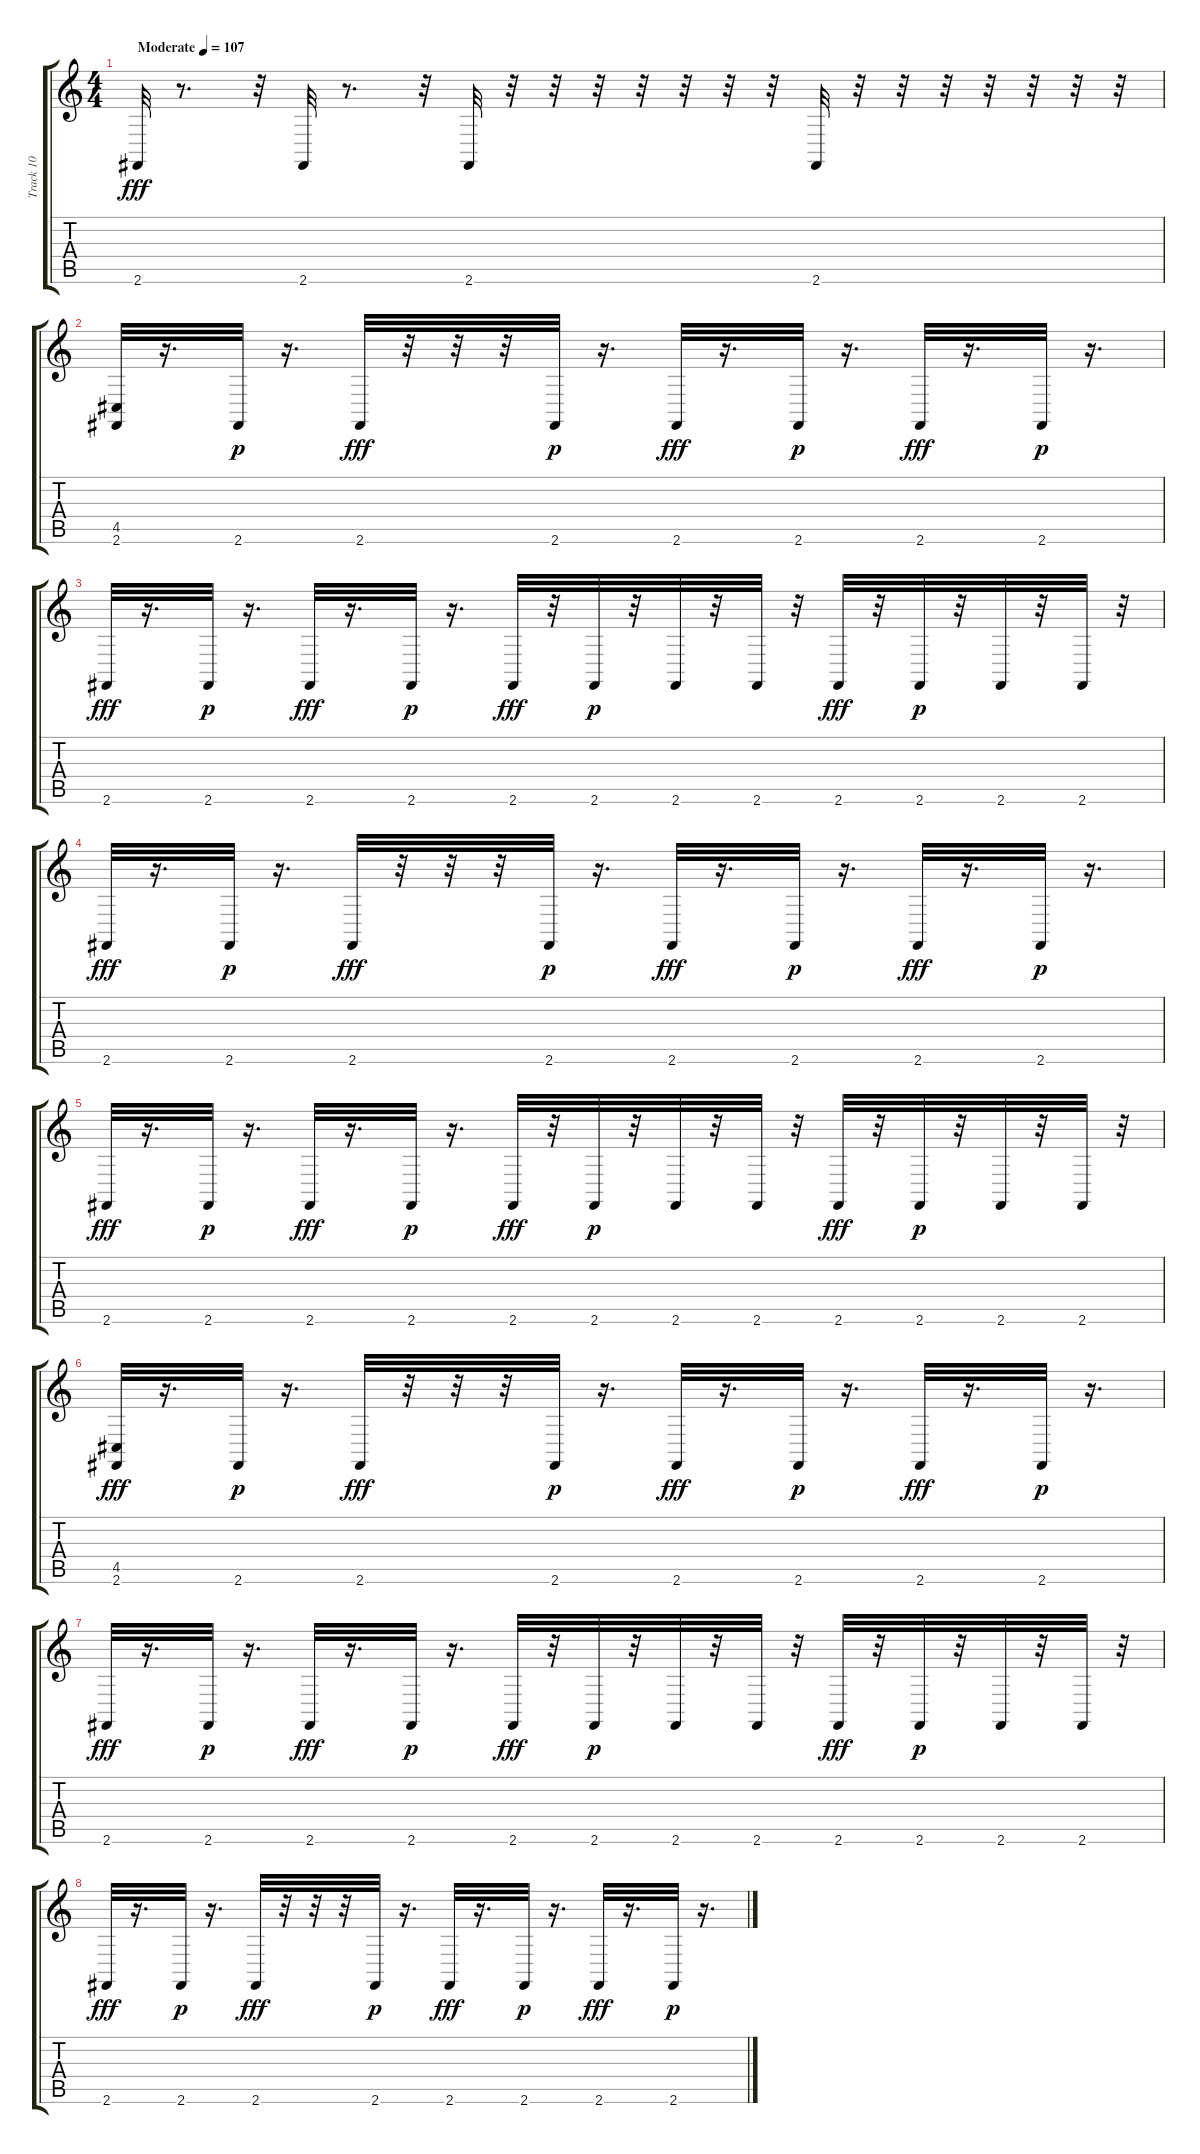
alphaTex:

\track ("Track 10" "Track 10") {instrument synthdrum}
\staff {score tabs}
\tuning (E4 B3 G3 D3 A2 E2) {hide}
\ts (4 4)
\tempo (107 "Moderate")
\clef g2
\ks c
2.6.32{dy fff instrument synthdrum} r.8{d} r.32 2.6.32 r.8{d} r.32 2.6.32 r.32 r.32 r.32 r.32 r.32 r.32 r.32 2.6.32 r.32 r.32 r.32 r.32 r.32 r.32 r.32 |
(4.5 2.6).32 r.16{d} 2.6.32{dy p} r.16{d} 2.6.32{dy fff} r.32 r.32 r.32 2.6.32{dy p} r.16{d} 2.6.32{dy fff} r.16{d} 2.6.32{dy p} r.16{d} 2.6.32{dy fff} r.16{d} 2.6.32{dy p} r.16{d} |
2.6.32{dy fff} r.16{d} 2.6.32{dy p} r.16{d} 2.6.32{dy fff} r.16{d} 2.6.32{dy p} r.16{d} 2.6.32{dy fff} r.32 2.6.32{dy p} r.32 2.6.32 r.32 2.6.32 r.32 2.6.32{dy fff} r.32 2.6.32{dy p} r.32 2.6.32 r.32 2.6.32 r.32 |
2.6.32{dy fff} r.16{d} 2.6.32{dy p} r.16{d} 2.6.32{dy fff} r.32 r.32 r.32 2.6.32{dy p} r.16{d} 2.6.32{dy fff} r.16{d} 2.6.32{dy p} r.16{d} 2.6.32{dy fff} r.16{d} 2.6.32{dy p} r.16{d} |
2.6.32{dy fff} r.16{d} 2.6.32{dy p} r.16{d} 2.6.32{dy fff} r.16{d} 2.6.32{dy p} r.16{d} 2.6.32{dy fff} r.32 2.6.32{dy p} r.32 2.6.32 r.32 2.6.32 r.32 2.6.32{dy fff} r.32 2.6.32{dy p} r.32 2.6.32 r.32 2.6.32 r.32 |
(4.5 2.6).32{dy fff} r.16{d} 2.6.32{dy p} r.16{d} 2.6.32{dy fff} r.32 r.32 r.32 2.6.32{dy p} r.16{d} 2.6.32{dy fff} r.16{d} 2.6.32{dy p} r.16{d} 2.6.32{dy fff} r.16{d} 2.6.32{dy p} r.16{d} |
2.6.32{dy fff} r.16{d} 2.6.32{dy p} r.16{d} 2.6.32{dy fff} r.16{d} 2.6.32{dy p} r.16{d} 2.6.32{dy fff} r.32 2.6.32{dy p} r.32 2.6.32 r.32 2.6.32 r.32 2.6.32{dy fff} r.32 2.6.32{dy p} r.32 2.6.32 r.32 2.6.32 r.32 |
2.6.32{dy fff} r.16{d} 2.6.32{dy p} r.16{d} 2.6.32{dy fff} r.32 r.32 r.32 2.6.32{dy p} r.16{d} 2.6.32{dy fff} r.16{d} 2.6.32{dy p} r.16{d} 2.6.32{dy fff} r.16{d} 2.6.32{dy p} r.16{d}
